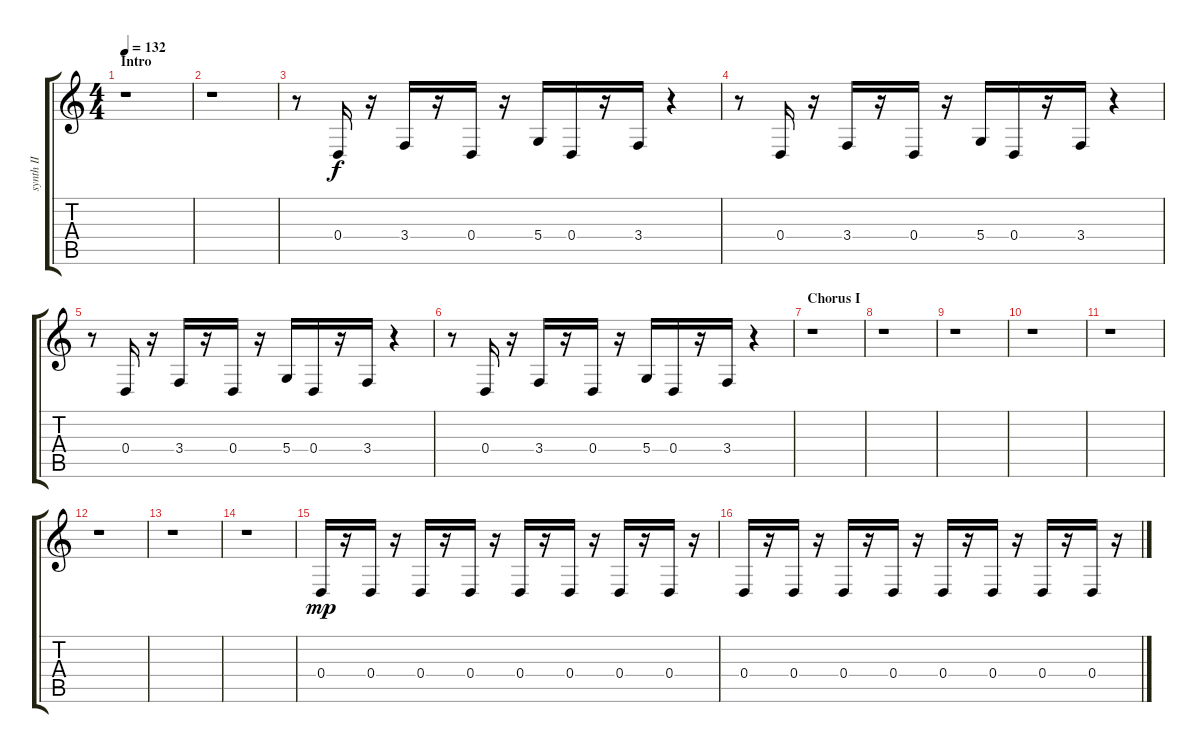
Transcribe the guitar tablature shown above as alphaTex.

\track ("synth II" "synth II") {instrument clavinet}
\staff {score tabs}
\tuning (E4 B3 G3 D3 A2 E2) {hide}
\ts (4 4)
\section ("" "Intro")
\tempo 132
\clef g2
\ks c
r.1{dy f instrument clavinet} |
r.1 |
r.8 0.4.16 r.16 3.4.16 r.16 0.4.16 r.16 5.4.16 0.4.16 r.16 3.4.16 r.4 |
r.8 0.4.16 r.16 3.4.16 r.16 0.4.16 r.16 5.4.16 0.4.16 r.16 3.4.16 r.4 |
r.8 0.4.16 r.16 3.4.16 r.16 0.4.16 r.16 5.4.16 0.4.16 r.16 3.4.16 r.4 |
r.8 0.4.16 r.16 3.4.16 r.16 0.4.16 r.16 5.4.16 0.4.16 r.16 3.4.16 r.4 |
\section ("" "Chorus I")
r.1 |
r.1 |
r.1 |
r.1 |
r.1 |
r.1 |
r.1 |
r.1 |
0.4.16{dy mp instrument lead2sawtooth} r.16 0.4.16 r.16 0.4.16 r.16 0.4.16 r.16 0.4.16 r.16 0.4.16 r.16 0.4.16 r.16 0.4.16 r.16 |
0.4.16 r.16 0.4.16 r.16 0.4.16 r.16 0.4.16 r.16 0.4.16 r.16 0.4.16 r.16 0.4.16 r.16 0.4.16 r.16
